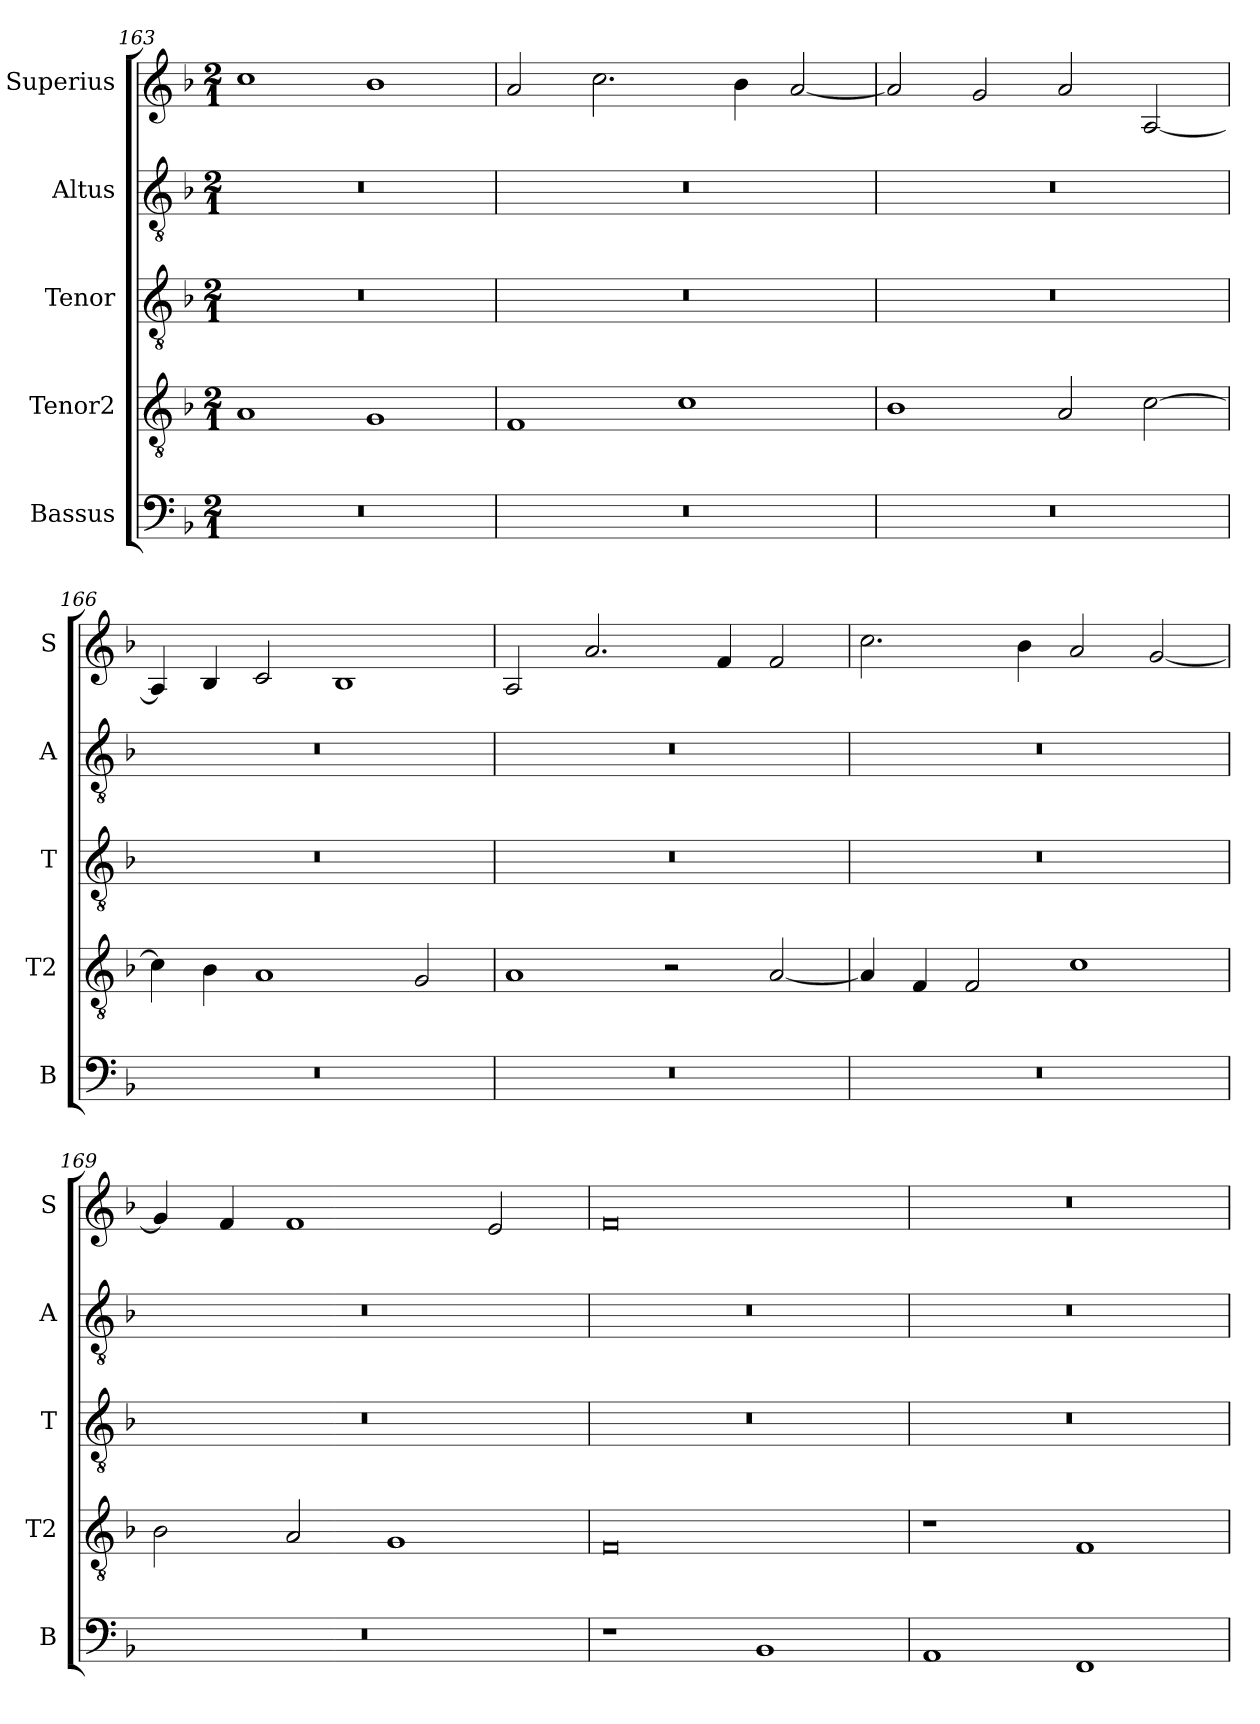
**kern	**kern	**kern	**kern	**kern
*part5	*part4	*part3	*part2	*part1
*staff5	*staff4	*staff3	*staff2	*staff1
*I"Bassus	*I"Tenor2	*I"Tenor	*I"Altus	*I"Superius
*I'B	*I'T2	*I'T	*I'A	*I'S
*clefF4	*clefGv2	*clefGv2	*clefGv2	*clefG2
*k[b-]	*k[b-]	*k[b-]	*k[b-]	*k[b-]
*M2/1	*M2/1	*M2/1	*M2/1	*M2/1
=163	=163	=163	=163	=163
0r	1A	0r	0r	1cc
.	1G	.	.	1b-
=164	=164	=164	=164	=164
0r	1F	0r	0r	2a/
.	.	.	.	2.cc\
.	1c	.	.	.
.	.	.	.	4b-\
.	.	.	.	[2a/
=165	=165	=165	=165	=165
0r	1B-	0r	0r	2a/]
.	.	.	.	2g/
.	2A/	.	.	2a/
.	[2c\	.	.	[2A/
=166	=166	=166	=166	=166
0r	4c\]	0r	0r	4A/]
.	4B-\	.	.	4B-/
.	1A	.	.	2c/
.	.	.	.	1B-
.	2G/	.	.	.
=167	=167	=167	=167	=167
0r	1A	0r	0r	2A/
.	.	.	.	2.a/
.	2r	.	.	.
.	.	.	.	4f/
.	[2A/	.	.	2f/
=168	=168	=168	=168	=168
0r	4A/]	0r	0r	2.cc\
.	4F/	.	.	.
.	2F/	.	.	.
.	.	.	.	4b-\
.	1c	.	.	2a/
.	.	.	.	[2g/
=169	=169	=169	=169	=169
0r	2B-\	0r	0r	4g/]
.	.	.	.	4f/
.	2A/	.	.	1f
.	1G	.	.	.
.	.	.	.	2e/
=170	=170	=170	=170	=170
1r	0F	0r	0r	0f
1BB-	.	.	.	.
=171	=171	=171	=171	=171
1AA	1r	0r	0r	0r
1FF	1F	.	.	.
=	=	=	=	=
*-	*-	*-	*-	*-
